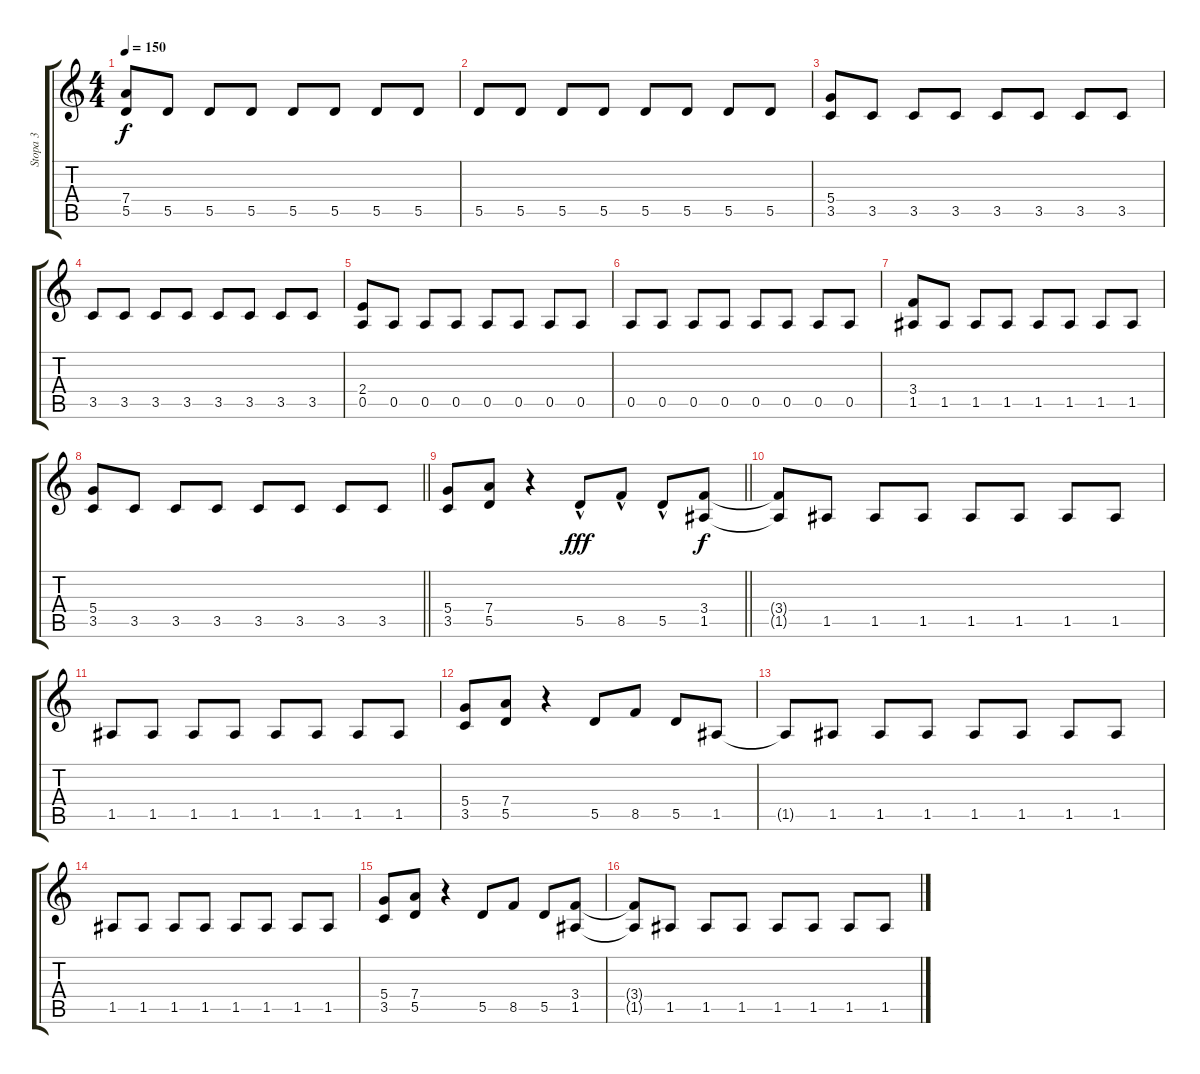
\track ("Stopa 3" "Stopa 3") {instrument distortionguitar}
\staff {score tabs}
\tuning (E4 B3 G3 D3 A2 E2) {hide}
\ts (4 4)
\tempo 150
\clef g2
\ks c
(7.4 5.5).8{dy f} 5.5.8 5.5.8 5.5.8 5.5.8 5.5.8 5.5.8 5.5.8 |
5.5.8 5.5.8 5.5.8 5.5.8 5.5.8 5.5.8 5.5.8 5.5.8 |
(5.4 3.5).8 3.5.8 3.5.8 3.5.8 3.5.8 3.5.8 3.5.8 3.5.8 |
3.5.8 3.5.8 3.5.8 3.5.8 3.5.8 3.5.8 3.5.8 3.5.8 |
(2.4 0.5).8 0.5.8 0.5.8 0.5.8 0.5.8 0.5.8 0.5.8 0.5.8 |
0.5.8 0.5.8 0.5.8 0.5.8 0.5.8 0.5.8 0.5.8 0.5.8 |
(3.4 1.5).8 1.5.8 1.5.8 1.5.8 1.5.8 1.5.8 1.5.8 1.5.8 |
\barLineRight lightlight
(5.4 3.5).8 3.5.8 3.5.8 3.5.8 3.5.8 3.5.8 3.5.8 3.5.8 |
\section ("" "")
\barLineRight lightlight
(5.4 3.5).8 (7.4 5.5).8 r.4 5.5{hac}.8{dy fff} 8.5{hac}.8 5.5{hac}.8 (3.4 1.5).8{dy f} |
(3.4{t} 1.5{t}).8 1.5.8 1.5.8 1.5.8 1.5.8 1.5.8 1.5.8 1.5.8 |
1.5.8 1.5.8 1.5.8 1.5.8 1.5.8 1.5.8 1.5.8 1.5.8 |
(5.4 3.5).8 (7.4 5.5).8 r.4 5.5.8 8.5.8 5.5.8 1.5.8 |
1.5{t}.8 1.5.8 1.5.8 1.5.8 1.5.8 1.5.8 1.5.8 1.5.8 |
1.5.8 1.5.8 1.5.8 1.5.8 1.5.8 1.5.8 1.5.8 1.5.8 |
(5.4 3.5).8 (7.4 5.5).8 r.4 5.5.8 8.5.8 5.5.8 (3.4 1.5).8 |
(3.4{t} 1.5{t}).8 1.5.8 1.5.8 1.5.8 1.5.8 1.5.8 1.5.8 1.5.8
